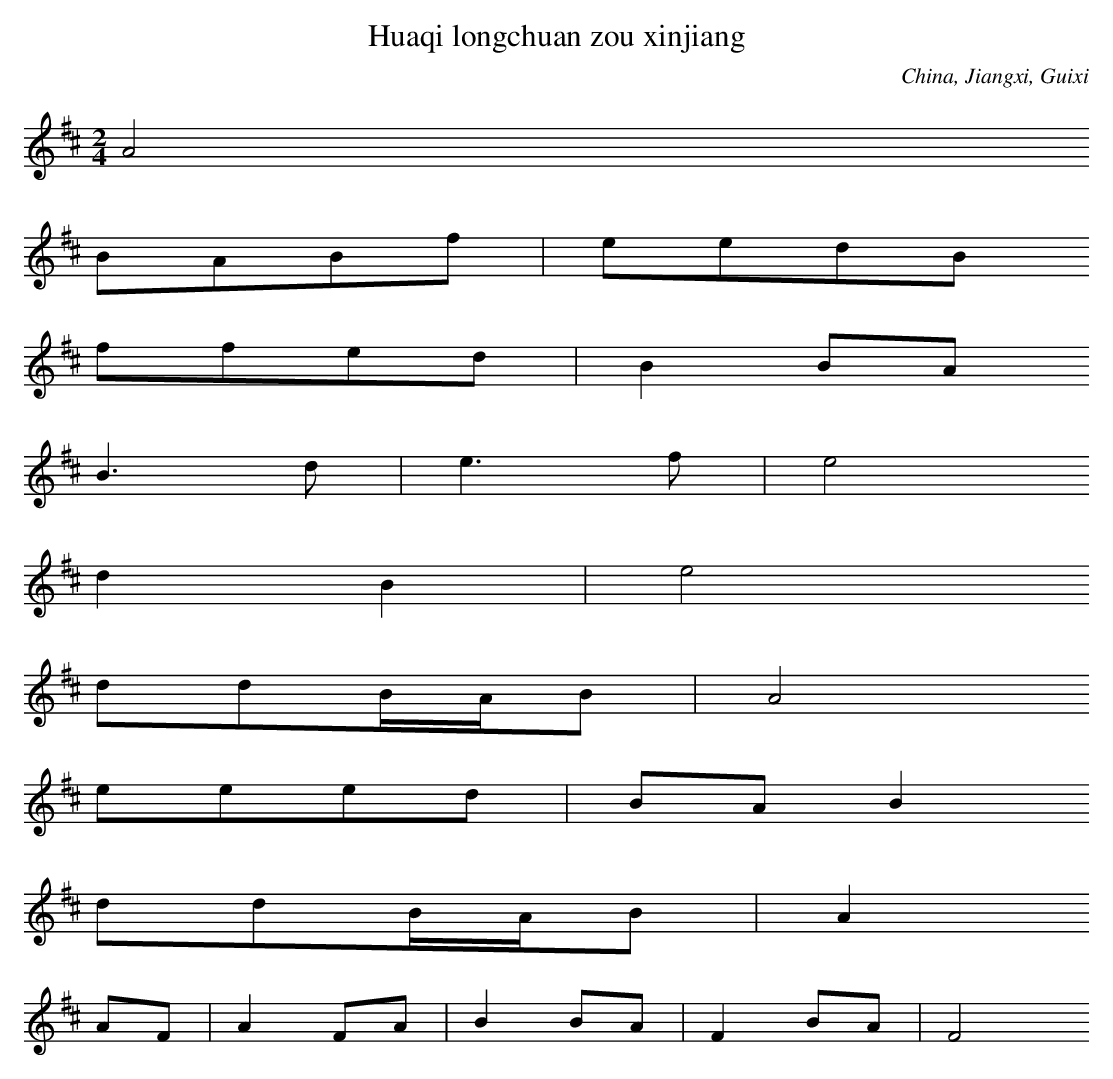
X:1
T: Huaqi longchuan zou xinjiang
O: China, Jiangxi, Guixi
M: 2/4
L: 1/16
K: D
A8
B2A2B2f2 | e2e2d2B2
f2f2e2d2 | B4B2A2
B6d2 | e6f2 | e8
d4B4 | e8
d2d2BAB2 | A8
e2e2e2d2 | B2A2B4
d2d2BAB2 | A4
A2F2 | A4F2A2 | B4B2A2 | F4B2A2 | F8
